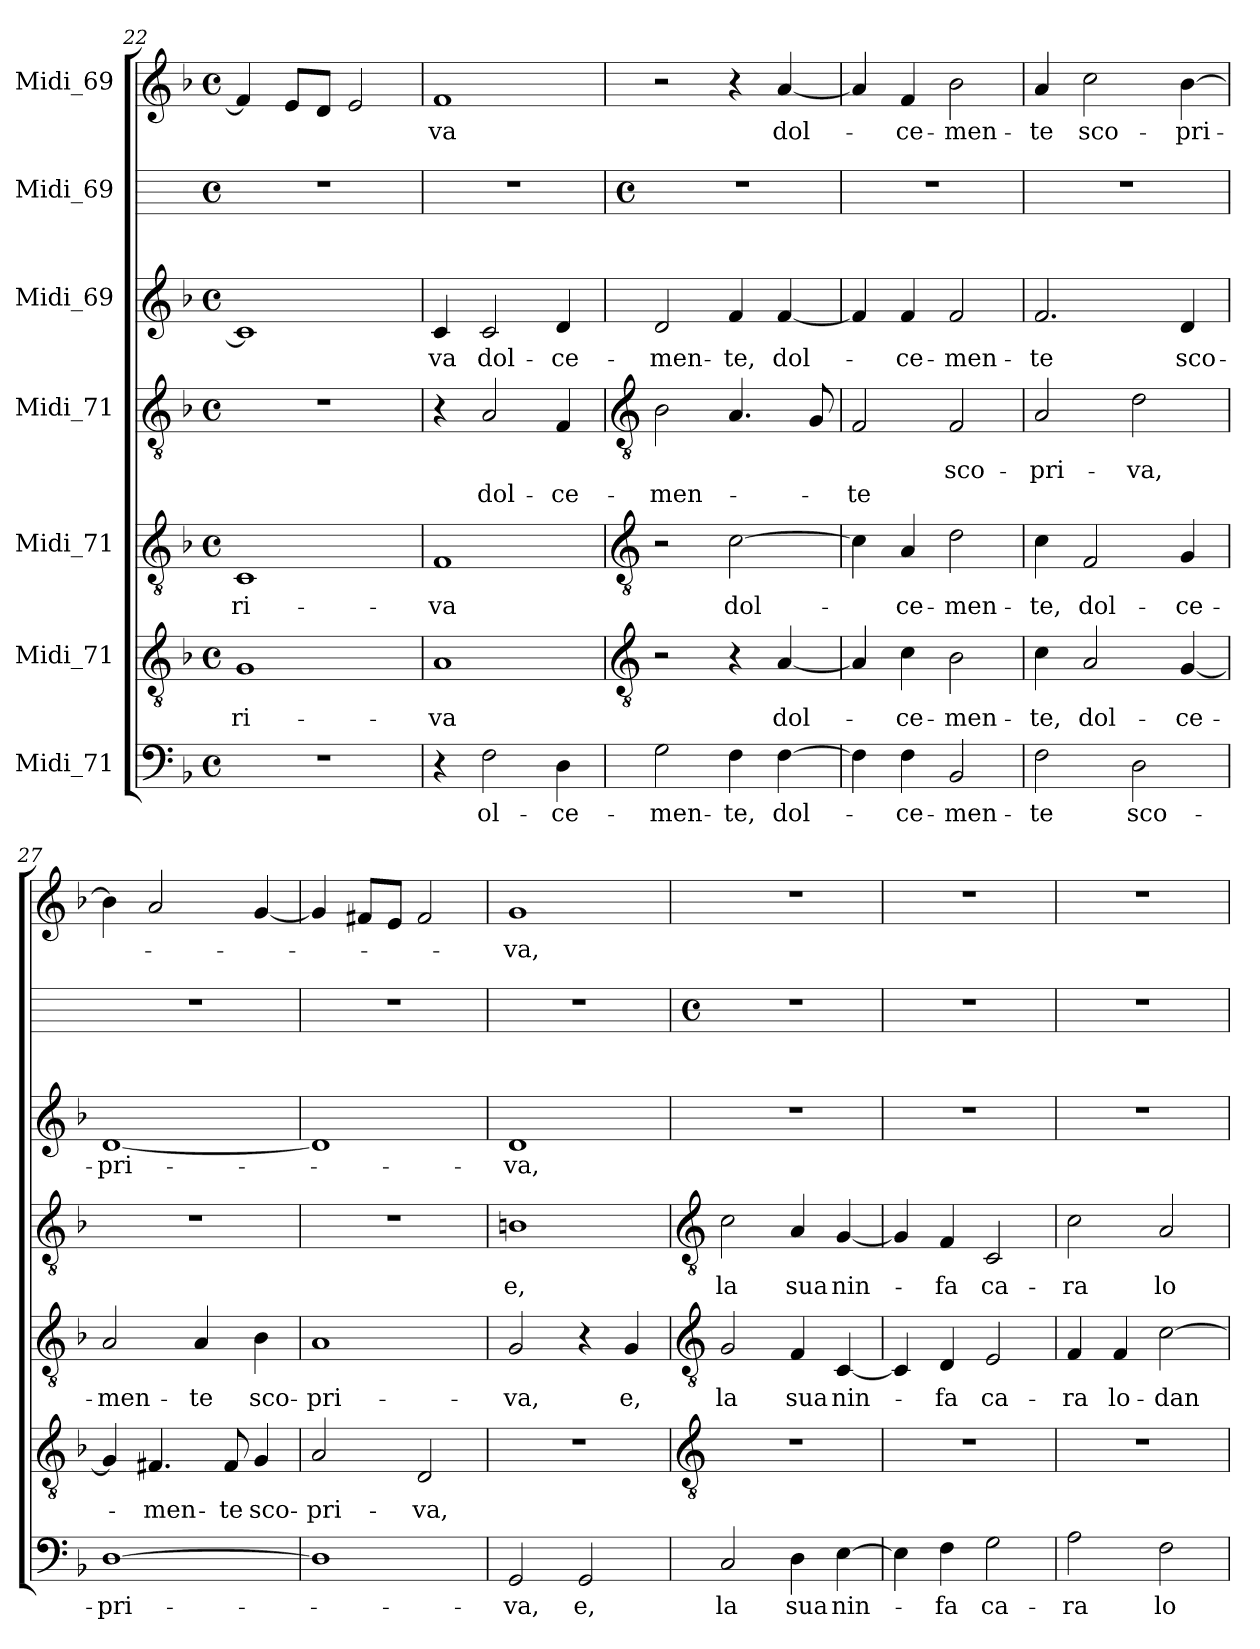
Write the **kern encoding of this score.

**kern	**text	**kern	**text	**kern	**text	**kern	**text	**text	**kern	**text	**kern	**kern	**text
*part7	*part7	*part6	*part6	*part5	*part5	*part4	*part4	*part4	*part3	*part3	*part2	*part1	*part1
*staff7	*staff7	*staff6	*staff6	*staff5	*staff5	*staff4	*staff4	*staff4	*staff3	*staff3	*staff2	*staff1	*staff1
*I"Midi_71	*	*I"Midi_71	*	*I"Midi_71	*	*I"Midi_71	*	*	*I"Midi_69	*	*I"Midi_69	*I"Midi_69	*
*clefF4	*	*clefGv2	*	*clefGv2	*	*clefGv2	*	*	*clefG2	*	*	*clefG2	*
*k[b-]	*	*k[b-]	*	*k[b-]	*	*k[b-]	*	*	*k[b-]	*	*	*k[b-]	*
*F:	*	*F:	*	*F:	*	*F:	*	*	*F:	*	*	*F:	*
*M4/4	*	*M4/4	*	*M4/4	*	*M4/4	*	*	*M4/4	*	*M4/4	*M4/4	*
*met(c)	*	*met(c)	*	*met(c)	*	*met(c)	*	*	*met(c)	*	*met(c)	*met(c)	*
=22	=22	=22	=22	=22	=22	=22	=22	=22	=22	=22	=22	=22	=22
!	!	!	!LO:LY:b	!	!LO:LY:b	!	!	!	!	!	!	!	!
1r	.	1G	ri-	1C	ri-	1r	.	.	1c]	.	1r	4f]	.
.	.	.	.	.	.	.	.	.	.	.	.	8eL	.
.	.	.	.	.	.	.	.	.	.	.	.	8dJ	.
.	.	.	.	.	.	.	.	.	.	.	.	2e	.
=23	=23	=23	=23	=23	=23	=23	=23	=23	=23	=23	=23	=23	=23
!	!	!	!LO:LY:b	!	!LO:LY:b	!	!	!	!	!LO:LY:b	!	!	!LO:LY:b
4r	.	1A	-va	1F	-va	4r	.	.	4c	-va	1r	1f	-va
!	!LO:LY:b	!	!	!	!	!	!	!LO:LY:b	!	!LO:LY:b	!	!	!
2F	ol-	.	.	.	.	2A	.	dol-	2c	dol-	.	.	.
!	!LO:LY:b	!	!	!	!	!	!	!LO:LY:b	!	!LO:LY:b	!	!	!
4D	-ce-	.	.	.	.	4F	.	-ce-	4d	-ce-	.	.	.
!!LO:LB:g=z
=24	=24	=24	=24	=24	=24	=24	=24	=24	=24	=24	=24	=24	=24
*	*	*clefGv2	*	*clefGv2	*	*clefGv2	*	*	*	*	*	*	*
*	*	*	*	*	*	*	*	*	*	*	*M4/4	*	*
*	*	*	*	*	*	*	*	*	*	*	*met(c)	*	*
!	!LO:LY:b	!	!	!	!	!	!	!LO:LY:b	!	!LO:LY:b	!	!	!
2G	-men-	2r	.	2r	.	2B-	.	-men-	2d	-men-	1r	2r	.
!	!LO:LY:b	!	!	!	!LO:LY:b	!	!	!	!	!LO:LY:b	!	!	!
4F	-te,	4r	.	[2c	dol-	4.A	.	.	4f	-te,	.	4r	.
!	!LO:LY:b	!	!LO:LY:b	!	!	!	!	!	!	!LO:LY:b	!	!	!LO:LY:b
[4F	dol-	[4A	dol-	.	.	.	.	.	[4f	dol-	.	[4a	dol-
.	.	.	.	.	.	8G	.	.	.	.	.	.	.
=25	=25	=25	=25	=25	=25	=25	=25	=25	=25	=25	=25	=25	=25
!	!	!	!	!	!	!	!	!LO:LY:b	!	!	!	!	!
4F]	.	4A]	.	4c]	.	2F	.	-te	4f]	.	1r	4a]	.
!	!LO:LY:b	!	!LO:LY:b	!	!LO:LY:b	!	!	!	!	!LO:LY:b	!	!	!LO:LY:b
4F	-ce-	4c	-ce-	4A	-ce-	.	.	.	4f	-ce-	.	4f	-ce-
!	!LO:LY:b	!	!LO:LY:b	!	!LO:LY:b	!	!LO:LY:b	!	!	!LO:LY:b	!	!	!LO:LY:b
2BB-	-men-	2B-	-men-	2d	-men-	2F	sco-	.	2f	-men-	.	2b-	-men-
=26	=26	=26	=26	=26	=26	=26	=26	=26	=26	=26	=26	=26	=26
!	!LO:LY:b	!	!LO:LY:b	!	!LO:LY:b	!	!LO:LY:b	!	!	!LO:LY:b	!	!	!LO:LY:b
2F	-te	4c	-te,	4c	-te,	2A	-pri-	.	2.f	-te	1r	4a	-te
!	!	!	!LO:LY:b	!	!LO:LY:b	!	!	!	!	!	!	!	!LO:LY:b
.	.	2A	dol-	2F	dol-	.	.	.	.	.	.	2cc	sco-
!	!LO:LY:b	!	!	!	!	!	!LO:LY:b	!	!	!	!	!	!
2D	sco-	.	.	.	.	2d	-va,	.	.	.	.	.	.
!	!	!	!LO:LY:b	!	!LO:LY:b	!	!	!	!	!LO:LY:b	!	!	!LO:LY:b
.	.	[4G	-ce-	4G	-ce-	.	.	.	4d	sco-	.	[4b-	-pri-
=27	=27	=27	=27	=27	=27	=27	=27	=27	=27	=27	=27	=27	=27
!	!LO:LY:b	!	!	!	!LO:LY:b	!	!	!	!	!LO:LY:b	!	!	!
[1D	-pri-	4G]	.	2A	-men-	1r	.	.	[1d	-pri-	1r	4b-]	.
!	!	!	!LO:LY:b	!	!	!	!	!	!	!	!	!	!
.	.	4.F#X	-men-	.	.	.	.	.	.	.	.	2a	.
!	!	!	!	!	!LO:LY:b	!	!	!	!	!	!	!	!
.	.	.	.	4A	-te	.	.	.	.	.	.	.	.
!	!	!	!LO:LY:b	!	!	!	!	!	!	!	!	!	!
.	.	8F#	-te	.	.	.	.	.	.	.	.	.	.
!	!	!	!LO:LY:b	!	!LO:LY:b	!	!	!	!	!	!	!	!
.	.	4G	sco-	4B-	sco-	.	.	.	.	.	.	[4g	.
=28	=28	=28	=28	=28	=28	=28	=28	=28	=28	=28	=28	=28	=28
!	!	!	!LO:LY:b	!	!LO:LY:b	!	!	!	!	!	!	!	!
1D]	.	2A	-pri-	1A	-pri-	1r	.	.	1d]	.	1r	4g]	.
.	.	.	.	.	.	.	.	.	.	.	.	8f#L	.
.	.	.	.	.	.	.	.	.	.	.	.	8eJ	.
!	!	!	!LO:LY:b	!	!	!	!	!	!	!	!	!	!
.	.	2D	-va,	.	.	.	.	.	.	.	.	2f#	.
=29	=29	=29	=29	=29	=29	=29	=29	=29	=29	=29	=29	=29	=29
!	!LO:LY:b	!	!	!	!LO:LY:b	!	!LO:LY:b	!	!	!LO:LY:b	!	!	!LO:LY:b
2GG	-va,	1r	.	2G	-va,	1Bn	e,	.	1d	-va,	1r	1g	-va,
!	!LO:LY:b	!	!	!	!	!	!	!	!	!	!	!	!
2GG	e,	.	.	4r	.	.	.	.	.	.	.	.	.
!	!	!	!	!	!LO:LY:b	!	!	!	!	!	!	!	!
.	.	.	.	4G	e,	.	.	.	.	.	.	.	.
!!LO:LB:g=z
=30	=30	=30	=30	=30	=30	=30	=30	=30	=30	=30	=30	=30	=30
*	*	*clefGv2	*	*clefGv2	*	*clefGv2	*	*	*	*	*	*	*
*	*	*	*	*	*	*	*	*	*	*	*M4/4	*	*
*	*	*	*	*	*	*	*	*	*	*	*met(c)	*	*
!	!LO:LY:b	!	!	!	!LO:LY:b	!	!LO:LY:b	!	!	!	!	!	!
2C	la	1r	.	2G	la	2c	la	.	1r	.	1r	1r	.
!	!LO:LY:b	!	!	!	!LO:LY:b	!	!LO:LY:b	!	!	!	!	!	!
4D	sua	.	.	4F	sua	4A	sua	.	.	.	.	.	.
!	!LO:LY:b	!	!	!	!LO:LY:b	!	!LO:LY:b	!	!	!	!	!	!
[4E	nin-	.	.	[4C	nin-	[4G	nin-	.	.	.	.	.	.
=31	=31	=31	=31	=31	=31	=31	=31	=31	=31	=31	=31	=31	=31
4E]	.	1r	.	4C]	.	4G]	.	.	1r	.	1r	1r	.
!	!LO:LY:b	!	!	!	!LO:LY:b	!	!LO:LY:b	!	!	!	!	!	!
4F	-fa	.	.	4D	-fa	4F	-fa	.	.	.	.	.	.
!	!LO:LY:b	!	!	!	!LO:LY:b	!	!LO:LY:b	!	!	!	!	!	!
2G	ca-	.	.	2E	ca-	2C	ca-	.	.	.	.	.	.
=32	=32	=32	=32	=32	=32	=32	=32	=32	=32	=32	=32	=32	=32
!	!LO:LY:b	!	!	!	!LO:LY:b	!	!LO:LY:b	!	!	!	!	!	!
2A	-ra	1r	.	4F	-ra	2c	-ra	.	1r	.	1r	1r	.
!	!	!	!	!	!LO:LY:b	!	!	!	!	!	!	!	!
.	.	.	.	4F	lo-	.	.	.	.	.	.	.	.
!	!LO:LY:b	!	!	!	!LO:LY:b	!	!LO:LY:b	!	!	!	!	!	!
2F	lo-	.	.	[2c	-dan-	2A	lo-	.	.	.	.	.	.
=	=	=	=	=	=	=	=	=	=	=	=	=	=
*-	*-	*-	*-	*-	*-	*-	*-	*-	*-	*-	*-	*-	*-
